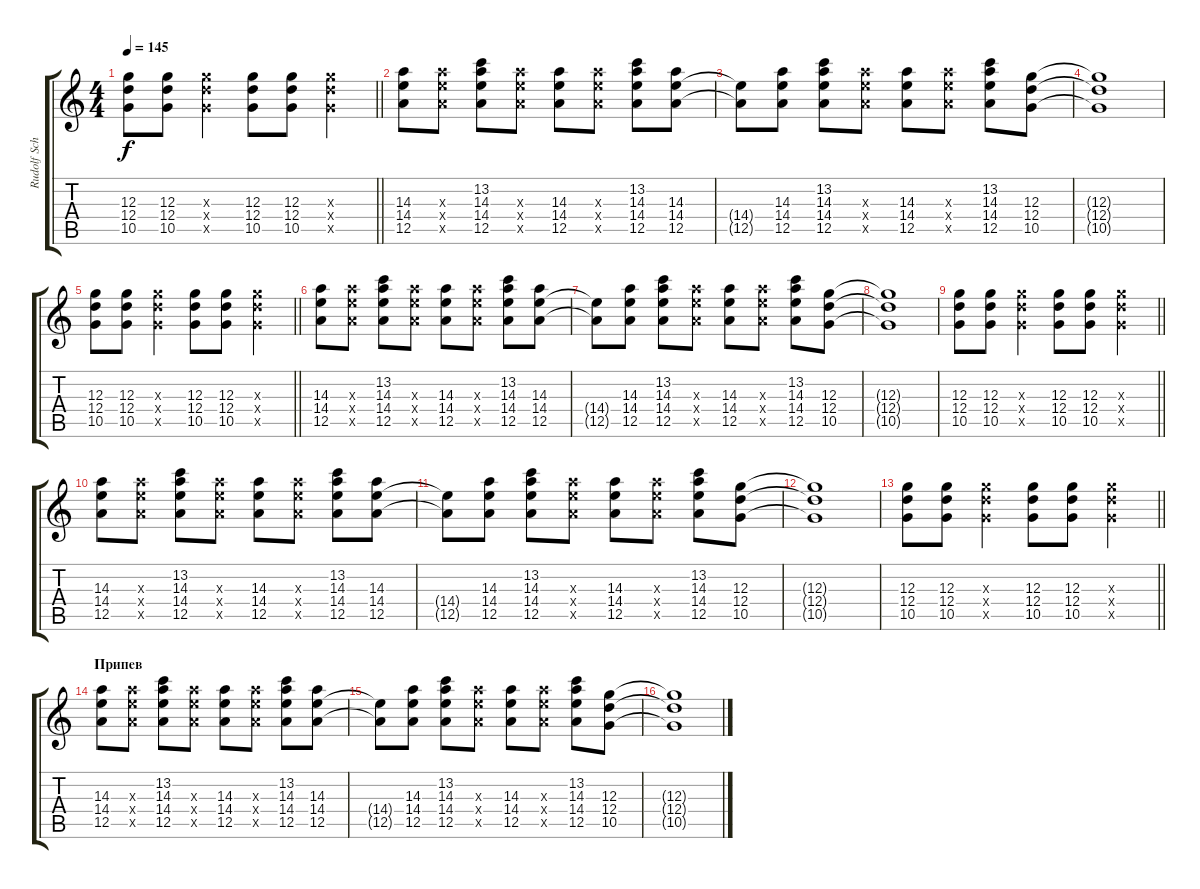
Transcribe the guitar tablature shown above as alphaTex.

\track ("Rudolf Schenker" "Rudolf Sch") {instrument electricguitarclean}
\staff {score tabs}
\tuning (E4 B3 G3 D3 A2 E2) {hide}
\ts (4 4)
\tempo 145
\clef g2
\barLineRight lightlight
\ks c
(12.3 12.4 10.5).8{dy f} (12.3 12.4 10.5).8 (12.3{x} 12.4{x} 10.5{x}).4 (12.3 12.4 10.5).8 (12.3 12.4 10.5).8 (12.3{x} 12.4{x} 10.5{x}).4 |
(14.3 14.4 12.5).8 (14.3{x} 14.4{x} 12.5{x}).8 (13.2 14.3 14.4 12.5).8 (14.3{x} 14.4{x} 12.5{x}).8 (14.3 14.4 12.5).8 (14.3{x} 14.4{x} 12.5{x}).8 (13.2 14.3 14.4 12.5).8 (14.3 14.4 12.5).8 |
(14.4{t} 12.5{t}).8 (14.3 14.4 12.5).8 (13.2 14.3 14.4 12.5).8 (14.3{x} 14.4{x} 12.5{x}).8 (14.3 14.4 12.5).8 (14.3{x} 14.4{x} 12.5{x}).8 (13.2 14.3 14.4 12.5).8 (12.3 12.4 10.5).8 |
(12.3{t} 12.4{t} 10.5{t}).1 |
\barLineRight lightlight
(12.3 12.4 10.5).8 (12.3 12.4 10.5).8 (12.3{x} 12.4{x} 10.5{x}).4 (12.3 12.4 10.5).8 (12.3 12.4 10.5).8 (12.3{x} 12.4{x} 10.5{x}).4 |
(14.3 14.4 12.5).8 (14.3{x} 14.4{x} 12.5{x}).8 (13.2 14.3 14.4 12.5).8 (14.3{x} 14.4{x} 12.5{x}).8 (14.3 14.4 12.5).8 (14.3{x} 14.4{x} 12.5{x}).8 (13.2 14.3 14.4 12.5).8 (14.3 14.4 12.5).8 |
(14.4{t} 12.5{t}).8 (14.3 14.4 12.5).8 (13.2 14.3 14.4 12.5).8 (14.3{x} 14.4{x} 12.5{x}).8 (14.3 14.4 12.5).8 (14.3{x} 14.4{x} 12.5{x}).8 (13.2 14.3 14.4 12.5).8 (12.3 12.4 10.5).8 |
(12.3{t} 12.4{t} 10.5{t}).1 |
\barLineRight lightlight
(12.3 12.4 10.5).8 (12.3 12.4 10.5).8 (12.3{x} 12.4{x} 10.5{x}).4 (12.3 12.4 10.5).8 (12.3 12.4 10.5).8 (12.3{x} 12.4{x} 10.5{x}).4 |
(14.3 14.4 12.5).8 (14.3{x} 14.4{x} 12.5{x}).8 (13.2 14.3 14.4 12.5).8 (14.3{x} 14.4{x} 12.5{x}).8 (14.3 14.4 12.5).8 (14.3{x} 14.4{x} 12.5{x}).8 (13.2 14.3 14.4 12.5).8 (14.3 14.4 12.5).8 |
(14.4{t} 12.5{t}).8 (14.3 14.4 12.5).8 (13.2 14.3 14.4 12.5).8 (14.3{x} 14.4{x} 12.5{x}).8 (14.3 14.4 12.5).8 (14.3{x} 14.4{x} 12.5{x}).8 (13.2 14.3 14.4 12.5).8 (12.3 12.4 10.5).8 |
(12.3{t} 12.4{t} 10.5{t}).1 |
\barLineRight lightlight
(12.3 12.4 10.5).8 (12.3 12.4 10.5).8 (12.3{x} 12.4{x} 10.5{x}).4 (12.3 12.4 10.5).8 (12.3 12.4 10.5).8 (12.3{x} 12.4{x} 10.5{x}).4 |
\section ("" "Припев")
(14.3 14.4 12.5).8 (14.3{x} 14.4{x} 12.5{x}).8 (13.2 14.3 14.4 12.5).8 (14.3{x} 14.4{x} 12.5{x}).8 (14.3 14.4 12.5).8 (14.3{x} 14.4{x} 12.5{x}).8 (13.2 14.3 14.4 12.5).8 (14.3 14.4 12.5).8 |
(14.4{t} 12.5{t}).8 (14.3 14.4 12.5).8 (13.2 14.3 14.4 12.5).8 (14.3{x} 14.4{x} 12.5{x}).8 (14.3 14.4 12.5).8 (14.3{x} 14.4{x} 12.5{x}).8 (13.2 14.3 14.4 12.5).8 (12.3 12.4 10.5).8 |
(12.3{t} 12.4{t} 10.5{t}).1
